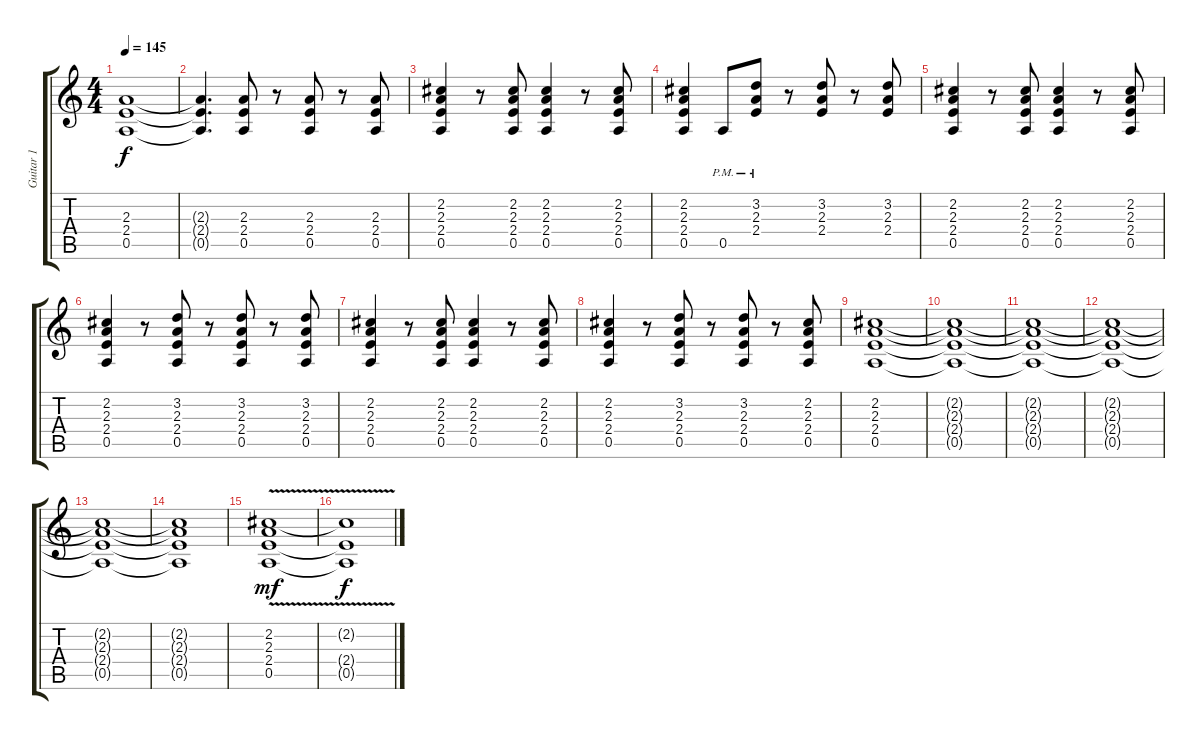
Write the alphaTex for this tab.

\track ("Guitar 1" "Guitar 1") {instrument overdrivenguitar}
\staff {score tabs}
\tuning (E4 B3 G3 D3 A2 E2) {hide}
\ts (4 4)
\tempo 145
\clef g2
\ks c
(2.3 2.4 0.5).1{dy f} |
(2.3{t} 2.4{t} 0.5{t}).4{d} (2.3 2.4 0.5).8 r.8 (2.3 2.4 0.5).8 r.8 (2.3 2.4 0.5).8 |
(2.2 2.3 2.4 0.5).4 r.8 (2.2 2.3 2.4 0.5).8 (2.2 2.3 2.4 0.5).4 r.8 (2.2 2.3 2.4 0.5).8 |
(2.2 2.3 2.4 0.5).4 0.5{pm}.8 (3.2 2.3{pm} 2.4{pm}).8 r.8 (3.2 2.3 2.4).8 r.8 (3.2 2.3 2.4).8 |
(2.2 2.3 2.4 0.5).4 r.8 (2.2 2.3 2.4 0.5).8 (2.2 2.3 2.4 0.5).4 r.8 (2.2 2.3 2.4 0.5).8 |
(2.2 2.3 2.4 0.5).4 r.8 (3.2 2.3 2.4 0.5).8 r.8 (3.2 2.3 2.4 0.5).8 r.8 (3.2 2.3 2.4 0.5).8 |
(2.2 2.3 2.4 0.5).4 r.8 (2.2 2.3 2.4 0.5).8 (2.2 2.3 2.4 0.5).4 r.8 (2.2 2.3 2.4 0.5).8 |
(2.2 2.3 2.4 0.5).4 r.8 (3.2 2.3 2.4 0.5).8 r.8 (3.2 2.3 2.4 0.5).8 r.8 (2.2 2.3 2.4 0.5).8 |
(2.2 2.3 2.4 0.5).1 |
(2.2{t} 2.3{t} 2.4{t} 0.5{t}).1 |
(2.2{t} 2.3{t} 2.4{t} 0.5{t}).1 |
(2.2{t} 2.3{t} 2.4{t} 0.5{t}).1 |
(2.2{t} 2.3{t} 2.4{t} 0.5{t}).1 |
(2.2{t} 2.3{t} 2.4{t} 0.5{t}).1 |
(2.2 2.3 2.4 0.5{v}).1{dy mf} |
(2.2{t} 2.4{t} 0.5{t}).1{dy f}
